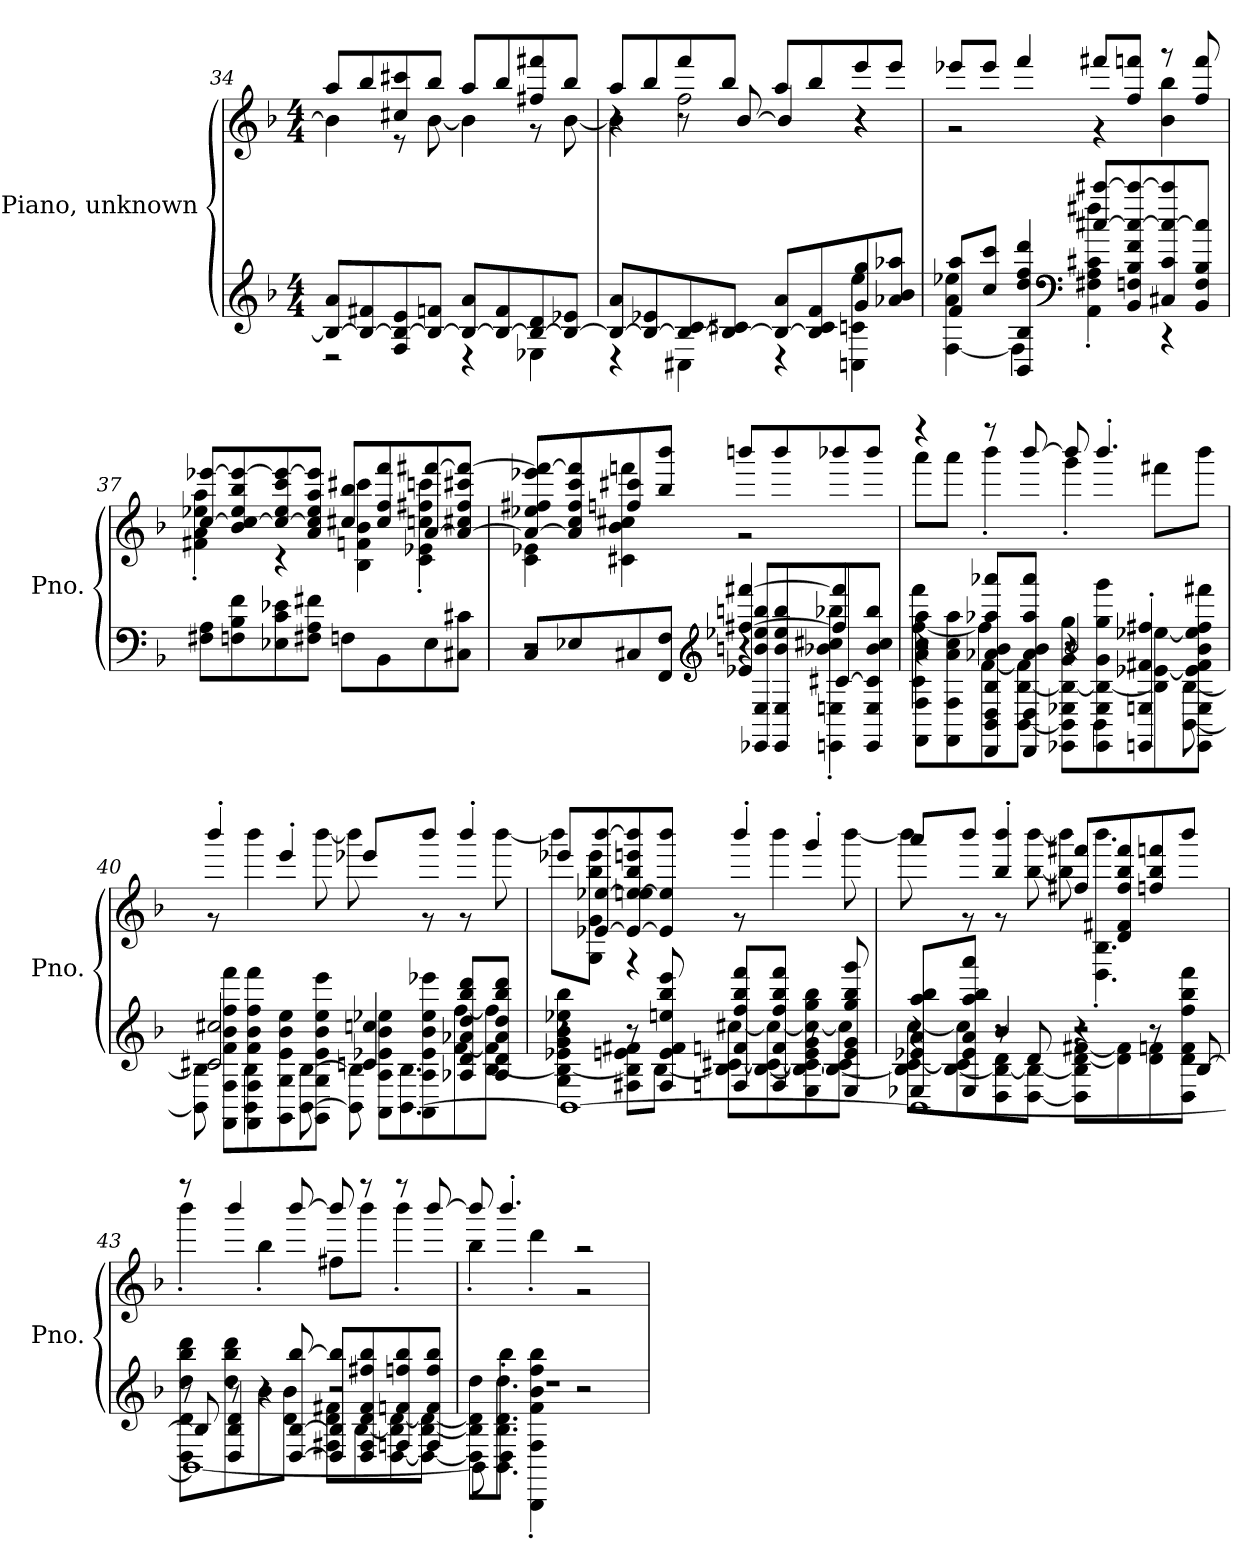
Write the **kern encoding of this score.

**kern	**kern
*part1	*part1
*staff2	*staff1
*I"Piano, unknown	*
*I'Pno.	*
!!LO:LB:g=z
*clefG2	*clefG2
*k[b-]	*k[b-]
*M4/4	*M4/4
=34	=34
*^	*^
8B-/_ 8a/L	2r	8aa/L	4b-\]
8B-/_ 8f#X/	.	8bb-/	.
8F/ 8B-/_ 8e/	.	8cc#X/ 8ccc#X/	8r
8B-/_ 8fn/J	.	8bb-/J	[8b-\
8B-/_ 8a/L	4r	8aa/L	4b-\]
8B-/_ 8f/	.	8bb-/	.
8B-/_ 8d/	4E-X\	8ff#X/ 8fff#X/	8r
8B-/_ 8e-X/J	.	8bb-/J	[8b-\
=35	=35	=35	=35
*	*	*	*^
8B-/_ 8a/L	4r	8aa/L	4b-\]	4r
8B-/_ 8e-X/	.	8bb-/	.	.
8B-/_ 8c/	4C#X\	8fff/	2ff\	8r
8B-/_ 8c#X/J	.	8bb-/J	.	[8b-/
8B-/_ 8a/L	4r	8aa/L	.	4b-/]
8B-/] 8c#/ 8f/	.	8bb-/	.	.
8g/ 8gg/	4Cn\ 4cn\ 4ee\	8eee/	4r	4r
8a-X/ 8b-/ 8aa-X/J	.	8eee/J	.	.
*	*	*	*v	*v
!!LO:LB:g=z
=36	=36	=36	=36
8f/ 8aa/L	[4F\ 4a\ 4ee-X\	8eee-X/L	2r
8cc/ 8ccc/J	.	8eee-/J	.
4BB-/ 4B-/ 4dd/ 4ff/ 4ddd/	4F\]	4fff/	.
*clefF4	*	*	*
[8cc#X/ [8ccc#X/L	4AA\' 4F#X\' 4A\' 4c#X\' 4ff#X\'	8fff#X/L	4r
8BB-/ 8Fn/ 8B-/ 8f/ 8cc#/_ 8ccc#/_	.	8ff/ 8fffn/J	.
8C#X/ 8c#/ 8cc#/_ 8ccc#/]	4r	8r	4b-\ 4bb-\
8BB-/ 8F/ 8B-/ 8cc#/]J	.	8ff/ 8fff/	.
*v	*v	*	*
=37	=37	=37
8F#X\ 8A\L	[8cc/ [8eee-X/L	4f#X\' 4a\' 4ee-X\' 4aa\'
8Fn\ 8B-\ 8f\	8b-/ 8cc/_ 8ee-/ 8bb-/ 8eee-/_	.
8E-X\ 8c\ 8e-X\	8cc/_ 8ee-/ 8ccc/ 8eee-/_	4r
8F#X\ 8A\ 8f#X\J	8a/ 8cc/] 8ee-/ 8aa/ 8eee-/]J	.
8Fn\L	8cc#X/ 8bb-/L	4B-\ 4fn\ 4b-\ 4ccc#X\
8BB-\	8cc#/ 8ff/ 8fff/	.
8E-\	[8a/ [8fff#X/	4c\' 4e-X\' 4ccn\' 4ff#X\' 4cccn\'
8C#X\ 8c#X\J	8a/_ 8cc#X/ 8ff#/ 8ccc#X/ 8fff#/_J	.
!!LO:PB:g=z	!!
=38	=38	=38
*^	*	*
*	*^	*	*
2r	2r	8C/L	8a/_ 8ee-X/ 8ff#X/ 8eee-X/ 8fff#/_L	4c\ 4e-X\
.	.	8E-X/	8a/] 8cc/ 8ff#/ 8ccc/ 8fff#/]	.
.	.	8C#X/	8ffn/ 8ccc#X/	4c#X\ 4b-\ 4cc#X\ 4fffn\
.	.	8FF/ 8F/J	8bb-/ 8bbb-/J	.
*clefG2	*	*	*	*
4e-X/ [4ff#X/ [4fff#X/	4r	8EE-X/ 8E-/ 8bn/ 8ee-X/ 8bbn/L	8bbbn/L	2r
.	.	8EE-/ 8E-/ 8b/ 8ee-/ 8bb/	8bbb/	.
4ff#/] 4fff#/]	4EEn\' 4En\' 4b-X\' 4cc#X\' 4bb-X\'	[8c#X/	8bbb-X/	.
.	.	8EE/ 8E/ 8c#/] 8b-/ 8cc#/ 8bb-/J	8bbb-/J	.
=39	=39	=39	=39	=39
*	*	*^	*	*
4r	8FF\ 8F\ 8a\ 8cc\ 8aa\L	2r	4c\ [4ff\ 4fff\	4r	8aaa\L
.	8FF\ 8F\ 8a\ 8cc\ 8aa\	.	.	.	8aaa\J
8DD/ 8BB-/ 8D/ 8B-/ 8a-X/ 8b-/ 8aa-X/ 8aaa-X/L	[8f\	.	4ff\]	8r	4bbb-'\
8DD/ 8D/ 8a-/ 8b-/ 8aa-/ 8aaa-/J	[8BB-\ [8B-\ 8f\]J	.	.	[8bbb-/	.
2b-/	8EE-X\ 8BB-\] 8E-X\ 8B-\_ 8g\ 8gg\L	4r	8r	8bbb-/]	4ggg'\
.	8EE-\ 8E-\ 8B-\_ 8g\ 8gg\ 8ggg\	.	4BB-\	4.bbb-'/	.
.	8B-\] [8e-X\ [8ee-X\	4EEn/' 4En/' 4f#X/' 4ff#X/'	.	.	8fff#X\L
.	8EE\ 8E\ 8e-\] 8f#\ 8b-\ 8ee-\] 8ff#\ 8fff#X\J	.	[8BB-\ [8B-\	.	8bbb-\J
*	*	*v	*v	*	*
!!LO:LB:g=z	!!
=40	=40	=40	=40	=40
2c#X/ 2cc#X/	8FF\ 8F\ 8f\ 8b-\ 8ff\ 8fff\L	8BB-\] 8B-\]	4bbb-'/	8r
.	8FF\ 8F\ 8f\ 8b-\ 8ff\ 8fff\	4BB-\ 4B-\	.	4bbb-\
.	8GG\ 8G\ 8e\ 8b-\ 8ee\	.	4eee'/	.
.	8GG\ 8G\ 8e\ 8b-\ 8ee\ 8eee\J	[8BB-\ [8B-\	.	[8bbb-\
4cn/ 4ccn/	8AA\ 8A\ 8e-X\ 8b-\ 8ee-X\L	8BB-\] 8B-\]	8eee-X/L	8bbb-\]
.	8AA\ 8A\ 8e-\ 8b-\ 8ee-\ 8eee-X\	[4.BB-\ 4.B-\	8bbb-/J	8r
8A-X/ 8d/ 8a-X/ 8dd/ 8bb-/ 8ddd/L	[8f\ [8ff\	.	4bbb-'/	8r
8A-/ 8d/ 8a-/ 8dd/ 8bb-/ 8ddd/J	[8B-\ 8f\] 8ff\]J	.	.	[8bbb-\
=41	=41	=41	=41	=41
4r	4G\ 4B-\_ 4e-X\ 4g\ 4b-\ 4ee-X\ 4bb-\	1BB-_	8eee-X/L	8bbb-\L]
.	.	.	[8e-X/ [8ee-X/ [8bbb-/	8G\ 8g\ 8bb-\ 8eee-\J
8r	8F#X\ 8B-\] 8en\ 8f#X\L	.	8e-/_ 8ee-/_ 8een/ 8bb-/ 8eeen/ 8bbb-/]	4r
8F#/ 8e/ 8f#/ 8een/ 8bb-/ 8eee/	[8B-\J	.	8e-/] 8ee-/] 8bbb-/J	.
8Fn/ 8fn/ 8ff/ 8bb-/ 8fff/L	8B-\] [8c#X\ [8cc#X\L	.	4bbb-'/	8r
8F/ 8f/ 8ff/ 8bb-/ 8fff/J	[8B-\ 8c#\_ 8cc#\_	.	.	4bbb-\
8r	8E\ 8B-\] 8c#\_ 8e\ 8g\ 8cc#\_ 8gg\ 8bb-\	.	4ggg'/	.
8E/ 8e/ 8g/ 8gg/ 8bb-/ 8ggg/	[8B-\ 8c#\] 8cc#\]J	.	.	[8bbb-\
!!LO:LB:g=z	!!
=42	=42	=42	=42	=42
*	*	*^	*	*
8E-X/ 8e-X/ 8a/ 8aa/ 8bb-/L	8B-\] [8c\ [8cc\L	4r	1BB-_	8aaa/L	8bbb-\]
8E-/ 8e-/ 8a/ 8aa/ 8bb-/ 8aaa/J	[8B-\ 8c\] 8cc\]	.	.	8bbb-/J	8r
4b-/	8D\ 8B-\_ 8d\	8r	.	4bb-/' 4bbb-/'	8r
.	[8D\ 8B-\_J	8d/	.	.	[8bb-\ [8bbb-\
2r	8D\] 8B-\] [8d\ [8f#X\L	4r	.	8ff#X/ 8fff#X/L	8bb-\] 8bbb-\]
.	8d\] 8f#\]	.	.	8d/ 8f#X/ 8ff#/ 8bb-/ 8fff#/	4.D\' 4.B-\' 4.bbb-\'
.	8d\ 8fn\	8r	.	8ffn/ 8bb-/ 8fffn/	.
.	8D\ 8d\ 8f\ 8ff\ 8bb-\ 8fff\J	[8B-/	.	8bbb-/J	.
=43	=43	=43	=43	=43	=43
8r	8D\ 8d\ 8dd\ 8bb-\ 8ddd\L	8B-/]	1BB-_	8r	4bbb-'\
4D/ 4B-/ 4d/	8dd\ 8bb-\ 8ddd\	8r	.	4bbb-/	.
.	8b-\	4r	.	.	4bb-'\
[8D/ [8B-/ [8bb-/	8d\ 8b-\J	.	.	[8bbb-/	.
8D/] 8B-/] 8bb-/]L	8F#X\ 8d\ 8f#X\L	2r	.	8bbb-/]	8ff#X\L
8D/ 8F#/ 8d/ 8f#/ 8ff#X/ 8bb-/	[8B-\	.	.	8r	8bbb-\J
8Fn/ 8fn/ 8ffn/ 8bb-/	[8D\ 8B-\] [8d\	.	.	8r	4bbb-'\
8F/ 8f/ 8ff/ 8bb-/J	8D\_ [8B-\ 8d\_J	.	.	[8bbb-/	.
*	*	*v	*v	*	*
=44	=44	=44	=44	=44
1r	8D\] 8B-\] 8d\] 8dd\L	8BB-\]	8bbb-/]	4bb-'\
.	8D\ 8bb-\J	4.BB-\' 4.B-\' 4.d\' 4.dd\'	4.bbb-'/	.
.	4BBB-\' 4F\' 4f\' 4b-\' 4ff\' 4bb-\'	.	.	4ddd'\
.	2r	2r	2r	2r
*v	*v	*v	*	*
*	*v	*v
=	=
*-	*-
